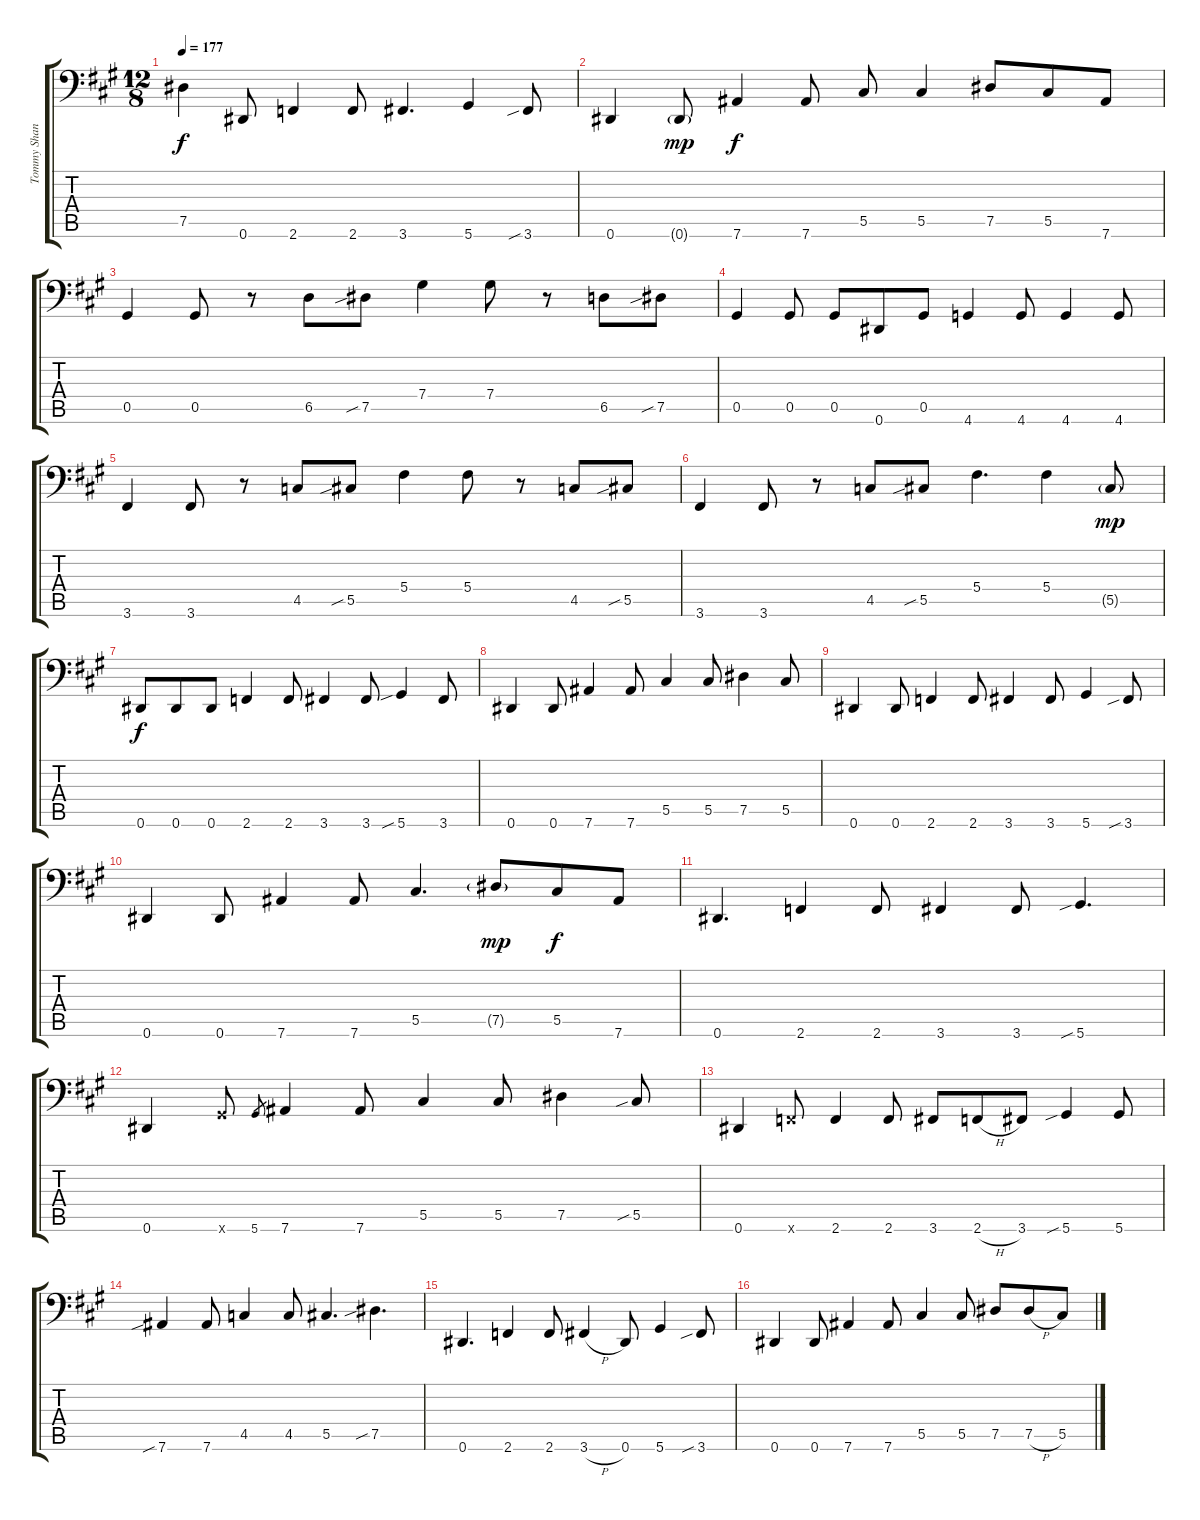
\track ("Tommy Shannon" "Tommy Shan") {instrument electricbassfinger}
\staff {score tabs}
\tuning (Eb4 Bb3 Gb2 Db2 Ab1 Eb1) {hide}
\ts (12 8)
\tempo 177
\clef f4
\ks a
7.5.4{dy f} 0.6.8 2.6.4 2.6.8 3.6.4{d} 5.6.4 3.6{sib}.8 |
0.6.4 0.6{g}.8{dy mp} 7.6.4{dy f} 7.6.8 5.5.8 5.5.4 7.5.8 5.5.8 7.6.8 |
0.5.4 0.5.8 r.8 6.5.8 7.5{sib}.8 7.4.4 7.4.8 r.8 6.5.8 7.5{sib}.8 |
0.5.4 0.5.8 0.5.8 0.6.8 0.5.8 4.6.4 4.6.8 4.6.4 4.6.8 |
3.6.4 3.6.8 r.8 4.5.8 5.5{sib}.8 5.4.4 5.4.8 r.8 4.5.8 5.5{sib}.8 |
3.6.4 3.6.8 r.8 4.5.8 5.5{sib}.8 5.4.4{d} 5.4.4 5.5{g}.8{dy mp} |
0.6.8{dy f} 0.6.8 0.6.8 2.6.4 2.6.8 3.6.4 3.6.8 5.6{sib}.4 3.6.8 |
0.6.4 0.6.8 7.6.4 7.6.8 5.5.4 5.5.8 7.5.4 5.5.8 |
0.6.4 0.6.8 2.6.4 2.6.8 3.6.4 3.6.8 5.6.4 3.6{sib}.8 |
0.6.4 0.6.8 7.6.4 7.6.8 5.5.4{d} 7.5{g}.8{dy mp} 5.5.8{dy f} 7.6.8 |
0.6.4{d} 2.6.4 2.6.8 3.6.4 3.6.8 5.6{sib}.4{d} |
0.6.4 5.6{x}.8 5.6.8{gr} 7.6.4 7.6.8 5.5.4 5.5.8 7.5.4 5.5{sib}.8 |
0.6.4 2.6{x}.8 2.6.4 2.6.8 3.6.8 2.6{h}.8 3.6.8 5.6{sib}.4 5.6.8 |
7.6{sib}.4 7.6.8 4.5.4 4.5.8 5.5.4{d} 7.5{sib}.4{d} |
0.6.4{d} 2.6.4 2.6.8 3.6{h}.4 0.6.8 5.6.4 3.6{sib}.8 |
0.6.4 0.6.8 7.6.4 7.6.8 5.5.4 5.5.8 7.5.8 7.5{h}.8 5.5.8
